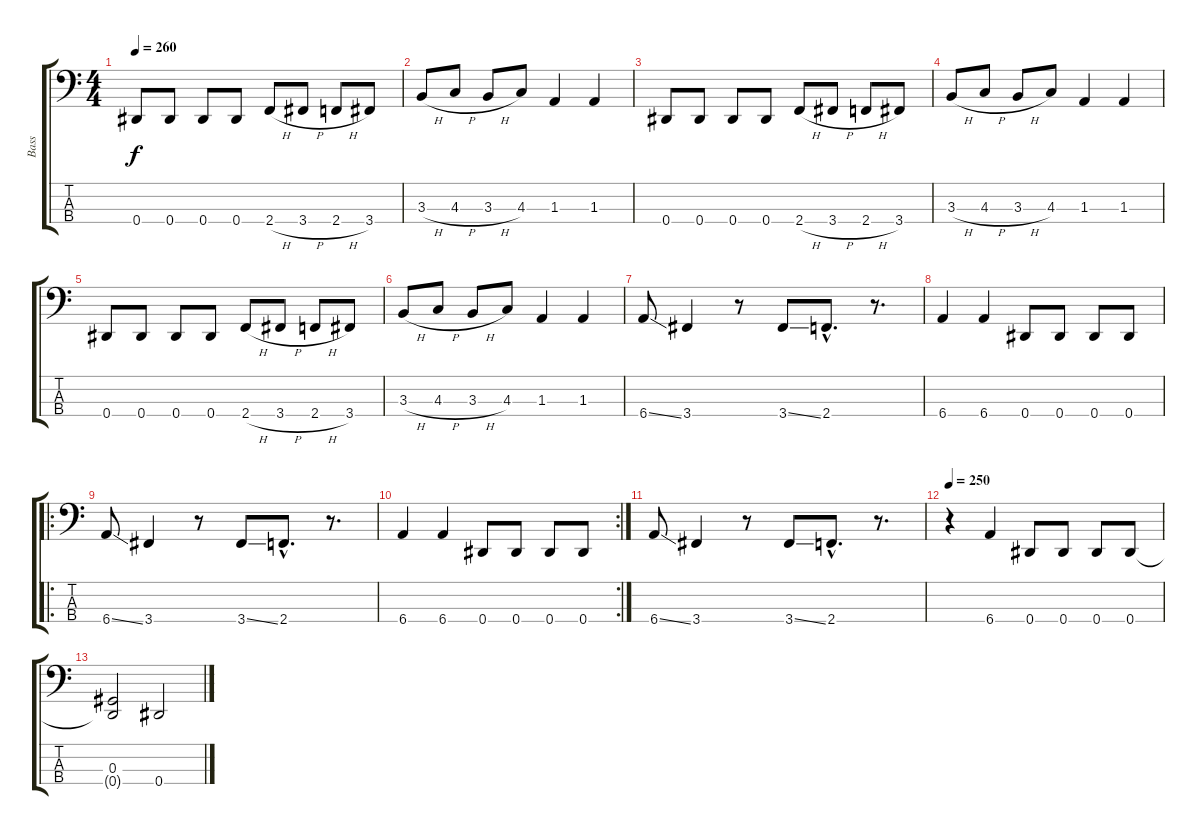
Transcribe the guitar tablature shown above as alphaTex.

\track ("Bass" "Bass") {instrument electricbassfinger}
\staff {score tabs}
\tuning (Gb2 Db2 Ab1 Eb1) {hide}
\ts (4 4)
\tempo 260
\clef f4
\ks c
0.4.8{dy f} 0.4.8 0.4.8 0.4.8 2.4{h}.8 3.4{h}.8 2.4{h}.8 3.4.8 |
3.3{h}.8 4.3{h}.8 3.3{h}.8 4.3.8 1.3.4 1.3.4 |
0.4.8 0.4.8 0.4.8 0.4.8 2.4{h}.8 3.4{h}.8 2.4{h}.8 3.4.8 |
3.3{h}.8 4.3{h}.8 3.3{h}.8 4.3.8 1.3.4 1.3.4 |
0.4.8 0.4.8 0.4.8 0.4.8 2.4{h}.8 3.4{h}.8 2.4{h}.8 3.4.8 |
3.3{h}.8 4.3{h}.8 3.3{h}.8 4.3.8 1.3.4 1.3.4 |
6.4{ss}.8 3.4.4 r.8 3.4{ss}.8 2.4{hac}.8{d} r.8{d} |
6.4.4 6.4.4 0.4.8 0.4.8 0.4.8 0.4.8 |
\ro
6.4{ss}.8 3.4.4 r.8 3.4{ss}.8 2.4{hac}.8{d} r.8{d} |
\rc 2
6.4.4 6.4.4 0.4.8 0.4.8 0.4.8 0.4.8 |
6.4{ss}.8 3.4.4 r.8 3.4{ss}.8 2.4{hac}.8{d} r.8{d} |
\tempo 250
r.4 6.4.4 0.4.8 0.4.8 0.4.8 0.4.8 |
(0.3 0.4{t}).2 0.4.2
